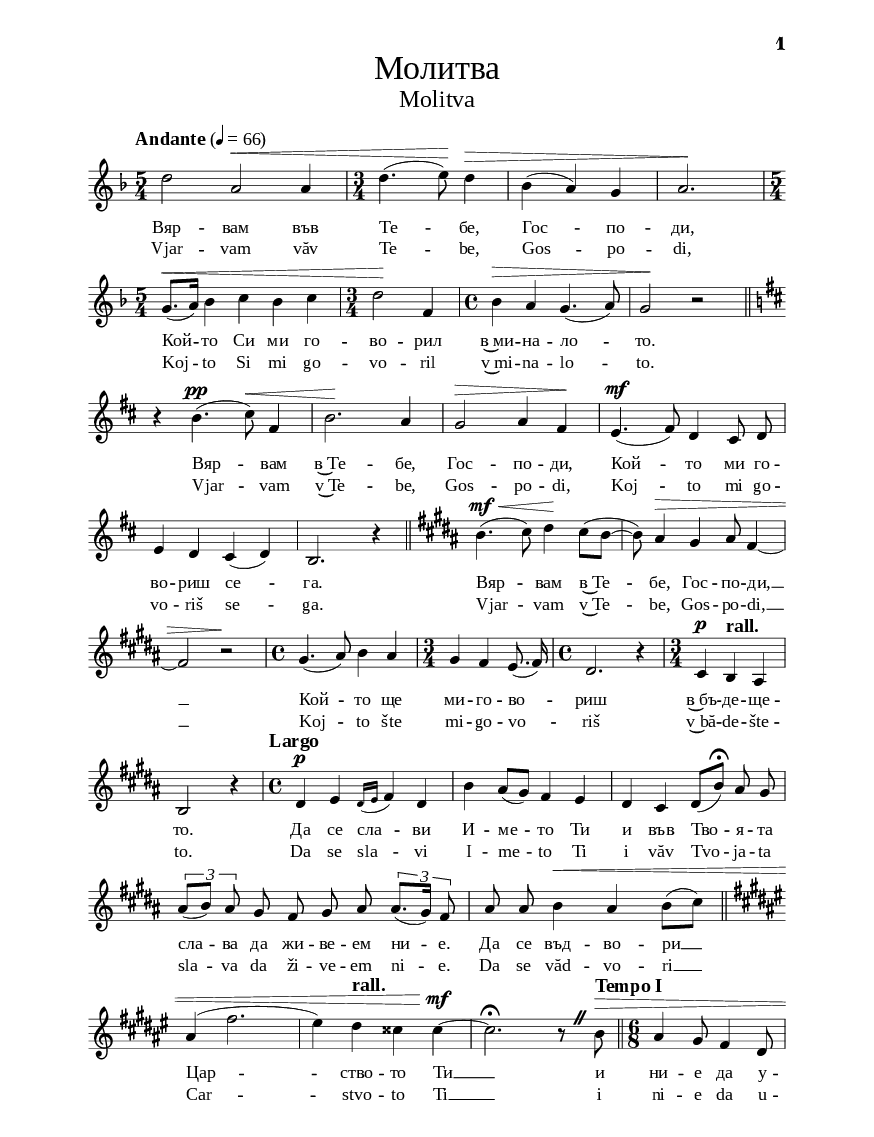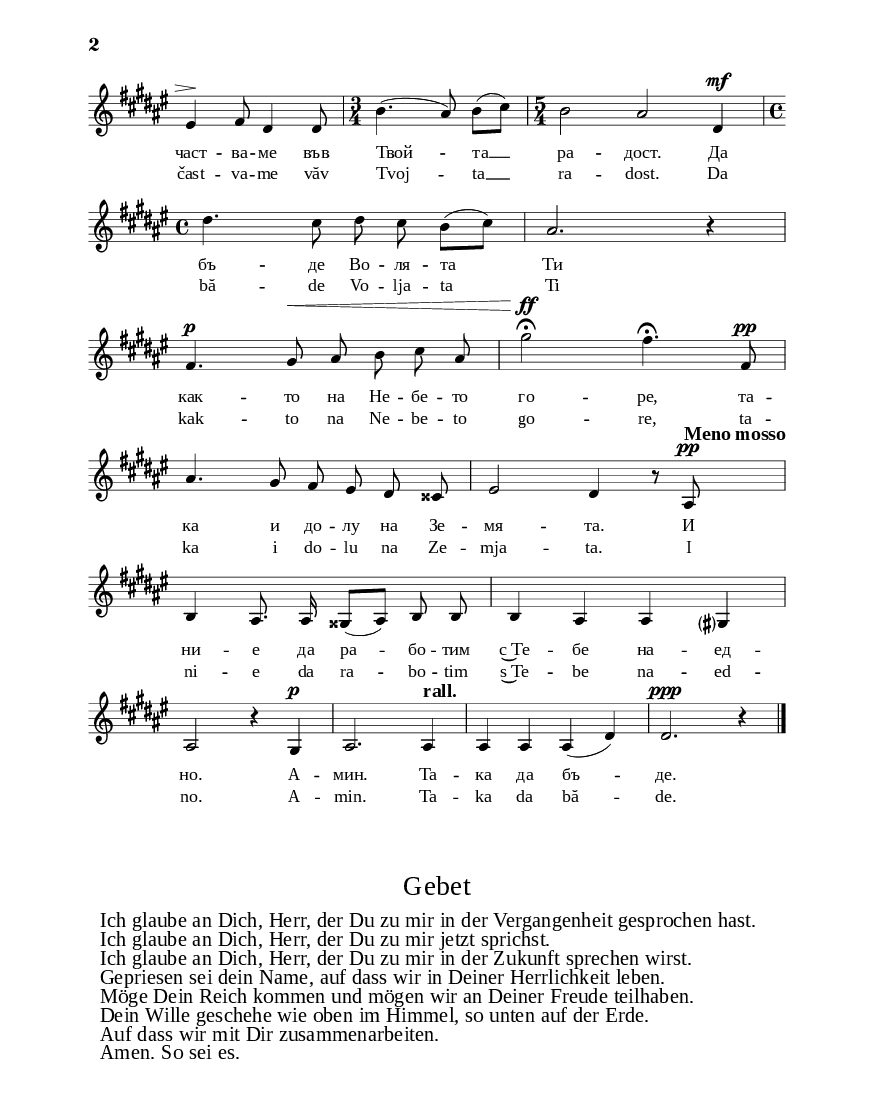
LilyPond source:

\version "2.24.3"

% include paper part and global functions
\include "include/globals.ily"

\bookpart {
  \label #'ref204
  \tocItem \markup "Молитва (Вярвам в теб) – Molitva (Vjarvam v teb)"
  \include "include/bookpart-paper.ily"
  \score {
    \include "include/score-layout.ily"

    \new Voice \relative c' {
      \clef treble
      \key d \minor
      \time 5/4
      \tempoFunc "Andante" 4 "66"
      \autoBeamOff
      \override Hairpin.to-barline = ##f
      \override Hairpin.after-line-breaking = ##t

      d'2  a2^\<
      a4 | % 81
      \time 3/4  | % 81
      d4. (  e8  \! )  d4 ^\> | % 82
      bes4 (  a4 )  g4 | % 83
      a2. \! | \time 5/4 \break % 84

      g8. ( [  ^\<  a16 ) ]  bes4  c4
      bes4  c4 | % 85
      \time 3/4  | % 85
      d2 \!  f,4 | % 86
      \time 4/4 bes4  ^\>  a4  g4. (  a8 ) | % 87
      g2 \! r2 \bar "||" | \break % 88

      \key b \minor | % 88
      r4  b4. ( ^\pp  cis8 ) ^\<  fis,4 | % 89
      b2.  \! a4 |
      g2^\>  a4  fis4  \! | % 91
      e4. ( ^\mf  fis8 )  d4  cis8
      d8 | \break % 92
      e4  d4  cis4 (  d4 ) | % 93
      b2. r4 \bar "||"
      | % 94
      \key b \major | % 94
      b'4. (^\mf ^\<  cis8 )  dis4 \!
      cis8 ( [  b8 ~ ] | % 95
      b8 )  ais4 ^\>  gis4  ais8
      fis4 ~ | \break % 96
      fis2 r2 \! | % 97
      \time 4/4 gis4. (  ais8 )  b4  ais4 | % 98
      \time 3/4 gis4  fis4  e8. (  fis16 ) | % 99
      \time 4/4 dis2. r4  |
      \time 3/4  |
      cis4 ^\p  \tempo "rall. " b4 ais4 | \break % 101
      b2 r4 | % 102
      \time 4/4  | % 102
      \tempo"Largo" dis4^\p  e4 \grace {
        dis16 ( [  e16 ]
      }
      fis4 )  dis4
      | % 103
      b'4  ais8 ( [  gis8 ) ]  fis4
      e4 | % 104
      dis4  cis4  dis8 ( [  b'8 )
      ^\fermata ]  ais8  gis8 \break | % 105
      \times 2/3  {
        ais8 ( [  b8 )]  ais8
      }
      gis8  fis8  gis8  ais8
      \times 2/3  {
        ais8. ( [  gis16 )  ] fis8
      }
      | % 106
      ais8  ais8  b4 ^\<  ais4
      b8 ( [  cis8 ) ] \bar "||"
      | % 107
      \key dis \minor | \break % 107
      ais4 (  fis'2. | % 108
      eis4 )  \tempo"rall." dis4
      cisis4  cisis4 ~
      ^\mf | % 109
      cisis2. ^\fermata r8 \caesura \tempo"Tempo I" b8
      ^\> | \bar "||"
      \time 6/8  |
      ais4  gis8  fis4  dis8 \break | % 111

      eis4  \! fis8 \!  dis4  dis8 | % 112
      \time 3/4  | % 112
      b'4. (  ais8 )  b8 ( [  cis8
      ) ] | % 113
      \time 5/4  | % 113
      b2  ais2  dis,4 ^\mf | \break % 114
      \time 4/4  | % 114
      dis'4.  cis8  dis8
      cis8   b8 ( [  cis8 ) ] | % 115
      ais2. r4 \break  | % 116
      fis4. ^\p  gis8 ^\<  ais8   b8
      cis8  ais8  | % 117
      gis'2 ^\fermata \! ^\ff  fis4. ^\fermata
      fis,8 ^\pp | \break % 118
      ais4.  gis8  fis8 eis8
      dis8  cisis8  | % 119
      eis2  dis4 r8  \tempo "Meno mosso" ais8^\pp


      | \break
      b4  ais8.  ais16  gisis8 ( [
      ais8 ) ]  b8  b8 | % 121
      b4  ais4  ais4  gis?4 \break | % 122
      ais2 r4  gis4 ^\p | % 123
      ais2.  \tempo "rall." ais4 |
      ais4 ais4 ais4 ( dis4 ) | % 124
      dis2. \! ^\ppp r4 \bar "|."


    }
    \addlyrics {
      Вяр --
      вам във Те -- бе, Гос -- по
      -- ди, Кой -- то Си ми го -- во
      -- рил в~ми -- на -- ло -- то. Вяр -- вам в~Те -- бе, Гос -- по
      -- ди, Кой -- то ми го -- во --
      риш се -- га. Вяр -- вам
      в~Те -- бе, Гос -- по -- ди, __
      Кой -- то ще ми -- го -- во
      -- риш в~бъ -- де -- ще -- то. Да
      се  сла -- ви И -- ме --
      то Ти и във Тво -- я -- та
      сла -- ва да жи -- ве -- ем ни
      -- е. Да се въд -- во -- ри __
      Цар -- ство -- то Ти __
      и ни -- е да у -- част -- ва -- ме
      във Твой -- та __ ра -- дост.
      Да бъ -- де Во -- ля -- та Ти
      как -- то на Не -- бе -- то го --
      ре, та -- ка и до -- лу на Зе --
      мя -- та. И ни -- е да ра -- бо
      -- тим с~Те -- бе на -- ед -- но. А
      -- мин. Та -- ка да бъ -- де.}
      \addlyrics {
        Vjar --
        vam văv Te -- be, Gos -- po
        -- di, Koj -- to Si mi go -- vo
        -- ril v~mi -- na -- lo -- to. Vjar -- vam v~Te -- be, Gos -- po
        -- di, Koj -- to mi go -- vo --
        riš se -- ga. Vjar -- vam
        v~Te -- be, Gos -- po -- di, __
        Koj -- to šte mi -- go -- vo
        -- riš v~bă -- de -- šte -- to. Da
        se  sla -- vi I -- me --
        to Ti i văv Tvo -- ja -- ta
        sla -- va da ži -- ve -- em ni
        -- e. Da se văd -- vo -- ri __
        Car -- stvo -- to Ti __
        i ni -- e da u -- čast -- va -- me
        văv Tvoj -- ta __ ra -- dost.
        Da bă -- de Vo -- lja -- ta Ti
        kak -- to na Ne -- be -- to go --
        re, ta -- ka i do -- lu na Ze --
        mja -- ta. I ni -- e da ra -- bo
        -- tim s~Te -- be na -- ed -- no. A
        -- min. Ta -- ka da bă -- de.}

        \header {
          title = \titleFunc "Молитва" "Molitva"
        }

        \midi{}

      } % score
      \markup \vspace #3

      % include foreign translation(s) of the song
      \version "2.24.3"

\markup \fill-line { \fontsize #deTitleFontSize "Gebet" }
\markup \null
\markup \null
\markup \abs-fontsize #10 {

  \override #`(baseline-skip . ,deCoupletBaselineSkip)

  \column {
  

\line { " "Ich glaube an Dich, Herr, der Du zu mir in der Vergangenheit gesprochen hast. }


 \line { " "Ich glaube an Dich, Herr, der Du zu mir jetzt sprichst. }


 \line { " "Ich glaube an Dich, Herr, der Du zu mir in der Zukunft sprechen wirst. }


 \line { " "Gepriesen sei dein Name, auf dass wir in Deiner Herrlichkeit leben.  }


 \line { " "Möge Dein Reich kommen und mögen wir an Deiner Freude teilhaben.  }
  

 \line { " "Dein Wille geschehe wie oben im Himmel, so unten auf der Erde.  }

 \line { " "Auf dass wir mit Dir zusammenarbeiten.  }

 \line { " "Amen. So sei es.  }

  }
}


    } % bookpart

    % Più mosso
    %
